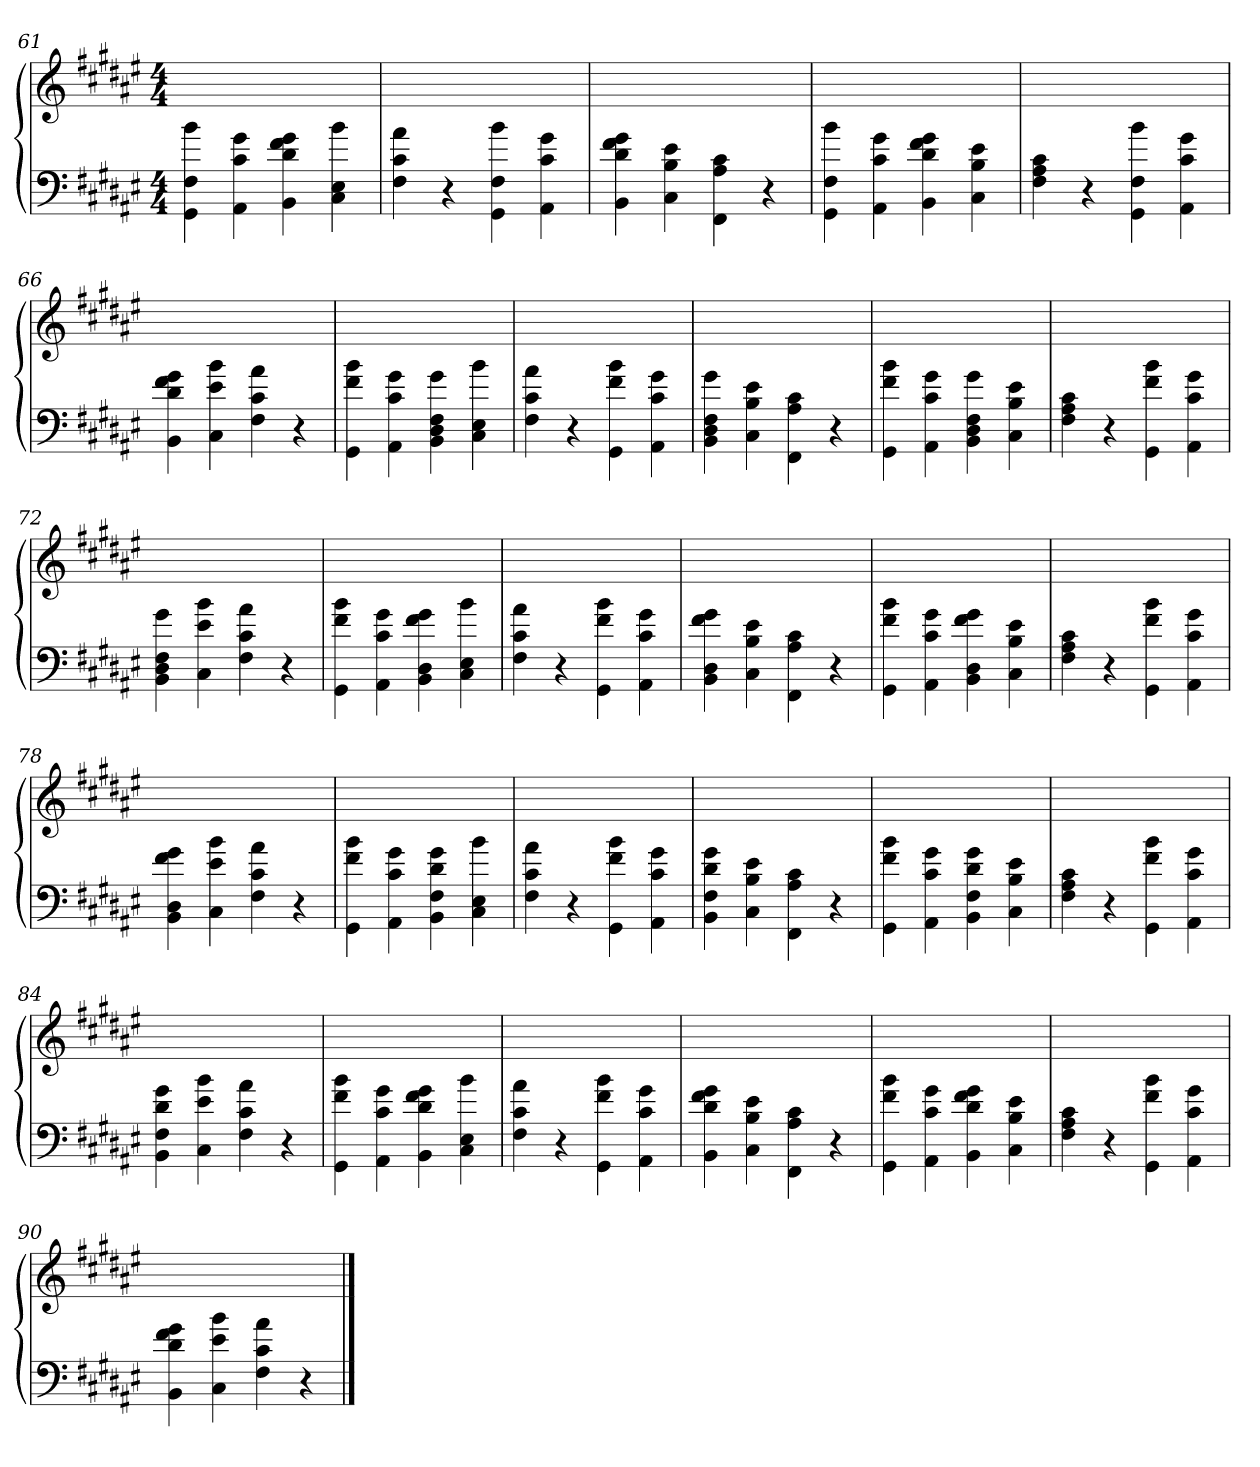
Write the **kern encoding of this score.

**kern	**kern
*part2	*part1
*staff2	*staff1
*clefF4	*clefG2
*k[f#c#g#d#a#e#]	*k[f#c#g#d#a#e#]
*F#:	*F#:
*M4/4	*M4/4
=61	=61
4GG# 4F# 4b	1ryy
4AA# 4c# 4g#	.
4BB 4d# 4f# 4g#	.
4C# 4E# 4b	.
=62	=62
4F# 4c# 4a#	1ryy
4r	.
4GG# 4F# 4b	.
4AA# 4c# 4g#	.
=63	=63
4BB 4d# 4f# 4g#	1ryy
4C# 4B 4e#	.
4FF# 4A# 4c#	.
4r	.
=64	=64
4GG# 4F# 4b	1ryy
4AA# 4c# 4g#	.
4BB 4d# 4f# 4g#	.
4C# 4B 4e#	.
=65	=65
4F# 4A# 4c#	1ryy
4r	.
4GG# 4F# 4b	.
4AA# 4c# 4g#	.
=66	=66
4BB 4d# 4f# 4g#	1ryy
4C# 4e# 4b	.
4F# 4c# 4a#	.
4r	.
=67	=67
4GG# 4f# 4b	1ryy
4AA# 4c# 4g#	.
4BB 4D# 4F# 4g#	.
4C# 4E# 4b	.
=68	=68
4F# 4c# 4a#	1ryy
4r	.
4GG# 4f# 4b	.
4AA# 4c# 4g#	.
=69	=69
4BB 4D# 4F# 4g#	1ryy
4C# 4B 4e#	.
4FF# 4A# 4c#	.
4r	.
=70	=70
4GG# 4f# 4b	1ryy
4AA# 4c# 4g#	.
4BB 4D# 4F# 4g#	.
4C# 4B 4e#	.
=71	=71
4F# 4A# 4c#	1ryy
4r	.
4GG# 4f# 4b	.
4AA# 4c# 4g#	.
=72	=72
4BB 4D# 4F# 4g#	1ryy
4C# 4e# 4b	.
4F# 4c# 4a#	.
4r	.
=73	=73
4GG# 4f# 4b	1ryy
4AA# 4c# 4g#	.
4BB 4D# 4f# 4g#	.
4C# 4E# 4b	.
=74	=74
4F# 4c# 4a#	1ryy
4r	.
4GG# 4f# 4b	.
4AA# 4c# 4g#	.
=75	=75
4BB 4D# 4f# 4g#	1ryy
4C# 4B 4e#	.
4FF# 4A# 4c#	.
4r	.
=76	=76
4GG# 4f# 4b	1ryy
4AA# 4c# 4g#	.
4BB 4D# 4f# 4g#	.
4C# 4B 4e#	.
=77	=77
4F# 4A# 4c#	1ryy
4r	.
4GG# 4f# 4b	.
4AA# 4c# 4g#	.
=78	=78
4BB 4D# 4f# 4g#	1ryy
4C# 4e# 4b	.
4F# 4c# 4a#	.
4r	.
=79	=79
4GG# 4f# 4b	1ryy
4AA# 4c# 4g#	.
4BB 4F# 4d# 4g#	.
4C# 4E# 4b	.
=80	=80
4F# 4c# 4a#	1ryy
4r	.
4GG# 4f# 4b	.
4AA# 4c# 4g#	.
=81	=81
4BB 4F# 4d# 4g#	1ryy
4C# 4B 4e#	.
4FF# 4A# 4c#	.
4r	.
=82	=82
4GG# 4f# 4b	1ryy
4AA# 4c# 4g#	.
4BB 4F# 4d# 4g#	.
4C# 4B 4e#	.
=83	=83
4F# 4A# 4c#	1ryy
4r	.
4GG# 4f# 4b	.
4AA# 4c# 4g#	.
=84	=84
4BB 4F# 4d# 4g#	1ryy
4C# 4e# 4b	.
4F# 4c# 4a#	.
4r	.
=85	=85
4GG# 4f# 4b	1ryy
4AA# 4c# 4g#	.
4BB 4d# 4f# 4g#	.
4C# 4E# 4b	.
=86	=86
4F# 4c# 4a#	1ryy
4r	.
4GG# 4f# 4b	.
4AA# 4c# 4g#	.
=87	=87
4BB 4d# 4f# 4g#	1ryy
4C# 4B 4e#	.
4FF# 4A# 4c#	.
4r	.
=88	=88
4GG# 4f# 4b	1ryy
4AA# 4c# 4g#	.
4BB 4d# 4f# 4g#	.
4C# 4B 4e#	.
=89	=89
4F# 4A# 4c#	1ryy
4r	.
4GG# 4f# 4b	.
4AA# 4c# 4g#	.
=90	=90
4BB 4d# 4f# 4g#	1ryy
4C# 4e# 4b	.
4F# 4c# 4a#	.
4r	.
==	==
*-	*-
